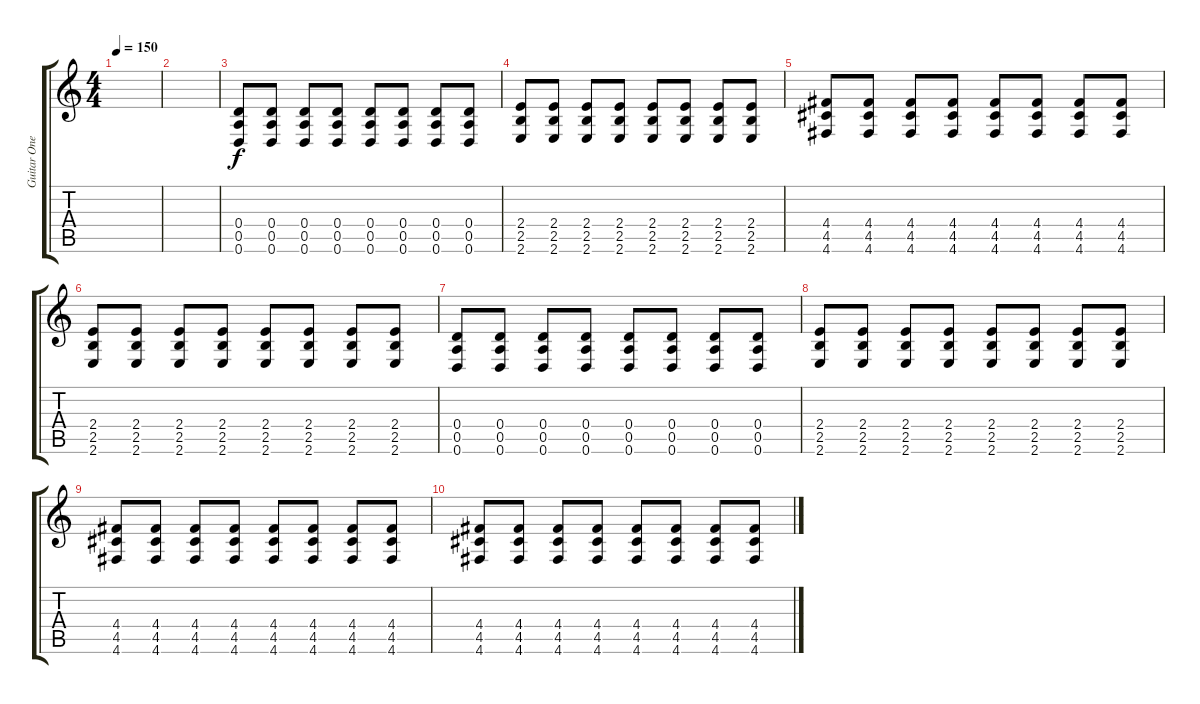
\track ("Guitar One Double" "Guitar One") {instrument overdrivenguitar}
\staff {score tabs}
\tuning (E4 B3 G3 D3 A2 D2) {hide}
\ts (4 4)
\tempo 150
\clef g2
\ks c
|
|
(0.4 0.5 0.6).8 (0.4 0.5 0.6).8 (0.4 0.5 0.6).8 (0.4 0.5 0.6).8 (0.4 0.5 0.6).8 (0.4 0.5 0.6).8 (0.4 0.5 0.6).8 (0.4 0.5 0.6).8 |
(2.4 2.5 2.6).8 (2.4 2.5 2.6).8 (2.4 2.5 2.6).8 (2.4 2.5 2.6).8 (2.4 2.5 2.6).8 (2.4 2.5 2.6).8 (2.4 2.5 2.6).8 (2.4 2.5 2.6).8 |
(4.4 4.5 4.6).8 (4.4 4.5 4.6).8 (4.4 4.5 4.6).8 (4.4 4.5 4.6).8 (4.4 4.5 4.6).8 (4.4 4.5 4.6).8 (4.4 4.5 4.6).8 (4.4 4.5 4.6).8 |
(2.4 2.5 2.6).8 (2.4 2.5 2.6).8 (2.4 2.5 2.6).8 (2.4 2.5 2.6).8 (2.4 2.5 2.6).8 (2.4 2.5 2.6).8 (2.4 2.5 2.6).8 (2.4 2.5 2.6).8 |
(0.4 0.5 0.6).8 (0.4 0.5 0.6).8 (0.4 0.5 0.6).8 (0.4 0.5 0.6).8 (0.4 0.5 0.6).8 (0.4 0.5 0.6).8 (0.4 0.5 0.6).8 (0.4 0.5 0.6).8 |
(2.4 2.5 2.6).8 (2.4 2.5 2.6).8 (2.4 2.5 2.6).8 (2.4 2.5 2.6).8 (2.4 2.5 2.6).8 (2.4 2.5 2.6).8 (2.4 2.5 2.6).8 (2.4 2.5 2.6).8 |
(4.4 4.5 4.6).8 (4.4 4.5 4.6).8 (4.4 4.5 4.6).8 (4.4 4.5 4.6).8 (4.4 4.5 4.6).8 (4.4 4.5 4.6).8 (4.4 4.5 4.6).8 (4.4 4.5 4.6).8 |
(4.4 4.5 4.6).8 (4.4 4.5 4.6).8 (4.4 4.5 4.6).8 (4.4 4.5 4.6).8 (4.4 4.5 4.6).8 (4.4 4.5 4.6).8 (4.4 4.5 4.6).8 (4.4 4.5 4.6).8
